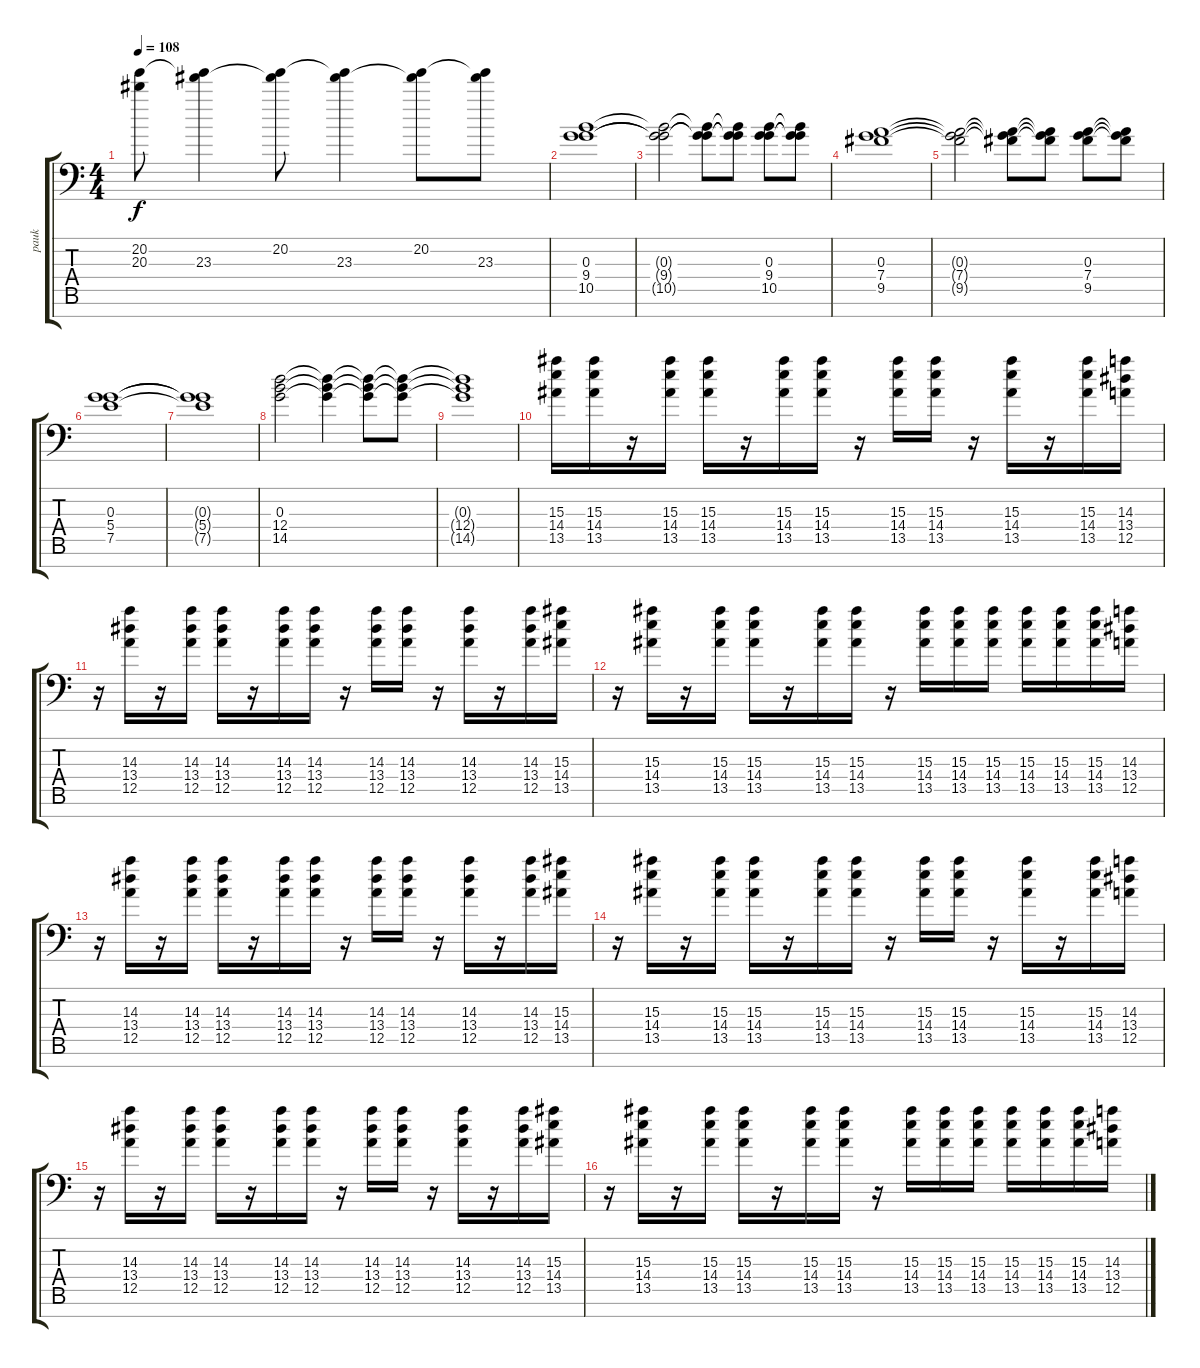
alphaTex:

\track ("pauk" "pauk") {instrument overdrivenguitar}
\staff {score tabs}
\tuning (E4 B3 G3 D3 A2 E2 A1) {hide}
\ts (4 4)
\tempo 108
\clef f4
\ks c
(20.2 20.3{t}).8{dy f} (20.2{t} 23.3).4 (20.2 23.3{t}).8 (20.2{t} 23.3).4 (20.2 23.3{t}).8 (20.2{t} 23.3).8 |
(0.3 9.4 10.5).1 |
(0.3{t} 9.4{t} 10.5{t}).2 (0.3{t} 9.4{t} 10.5{t}).8 (0.3{t} 9.4{t} 10.5{t}).8 (0.3 9.4 10.5).8 (0.3{t} 9.4{t} 10.5{t}).8 |
(0.3 7.4 9.5).1 |
(0.3{t} 7.4{t} 9.5{t}).2 (0.3{t} 7.4{t} 9.5{t}).8 (0.3{t} 7.4{t} 9.5{t}).8 (0.3 7.4 9.5).8 (0.3{t} 7.4{t} 9.5{t}).8 |
(0.3 5.4 7.5).1 |
(0.3{t} 5.4{t} 7.5{t}).1 |
(0.3 12.4 14.5).2 (0.3{t} 12.4{t} 14.5{t}).4 (0.3{t} 12.4{t} 14.5{t}).8 (0.3{t} 12.4{t} 14.5{t}).8 |
(0.3{t} 12.4{t} 14.5{t}).1 |
(15.3 14.4 13.5).16 (15.3 14.4 13.5).16 r.16 (15.3 14.4 13.5).16 (15.3 14.4 13.5).16 r.16 (15.3 14.4 13.5).16 (15.3 14.4 13.5).16 r.16 (15.3 14.4 13.5).16 (15.3 14.4 13.5).16 r.16 (15.3 14.4 13.5).16 r.16 (15.3 14.4 13.5).16 (14.3 13.4 12.5).16 |
r.16 (14.3 13.4 12.5).16 r.16 (14.3 13.4 12.5).16 (14.3 13.4 12.5).16 r.16 (14.3 13.4 12.5).16 (14.3 13.4 12.5).16 r.16 (14.3 13.4 12.5).16 (14.3 13.4 12.5).16 r.16 (14.3 13.4 12.5).16 r.16 (14.3 13.4 12.5).16 (15.3 14.4 13.5).16 |
r.16 (15.3 14.4 13.5).16 r.16 (15.3 14.4 13.5).16 (15.3 14.4 13.5).16 r.16 (15.3 14.4 13.5).16 (15.3 14.4 13.5).16 r.16 (15.3 14.4 13.5).16 (15.3 14.4 13.5).16 (15.3 14.4 13.5).16 (15.3 14.4 13.5).16 (15.3 14.4 13.5).16 (15.3 14.4 13.5).16 (14.3 13.4 12.5).16 |
r.16 (14.3 13.4 12.5).16 r.16 (14.3 13.4 12.5).16 (14.3 13.4 12.5).16 r.16 (14.3 13.4 12.5).16 (14.3 13.4 12.5).16 r.16 (14.3 13.4 12.5).16 (14.3 13.4 12.5).16 r.16 (14.3 13.4 12.5).16 r.16 (14.3 13.4 12.5).16 (15.3 14.4 13.5).16 |
r.16 (15.3 14.4 13.5).16 r.16 (15.3 14.4 13.5).16 (15.3 14.4 13.5).16 r.16 (15.3 14.4 13.5).16 (15.3 14.4 13.5).16 r.16 (15.3 14.4 13.5).16 (15.3 14.4 13.5).16 r.16 (15.3 14.4 13.5).16 r.16 (15.3 14.4 13.5).16 (14.3 13.4 12.5).16 |
r.16 (14.3 13.4 12.5).16 r.16 (14.3 13.4 12.5).16 (14.3 13.4 12.5).16 r.16 (14.3 13.4 12.5).16 (14.3 13.4 12.5).16 r.16 (14.3 13.4 12.5).16 (14.3 13.4 12.5).16 r.16 (14.3 13.4 12.5).16 r.16 (14.3 13.4 12.5).16 (15.3 14.4 13.5).16 |
r.16 (15.3 14.4 13.5).16 r.16 (15.3 14.4 13.5).16 (15.3 14.4 13.5).16 r.16 (15.3 14.4 13.5).16 (15.3 14.4 13.5).16 r.16 (15.3 14.4 13.5).16 (15.3 14.4 13.5).16 (15.3 14.4 13.5).16 (15.3 14.4 13.5).16 (15.3 14.4 13.5).16 (15.3 14.4 13.5).16 (14.3 13.4 12.5).16
